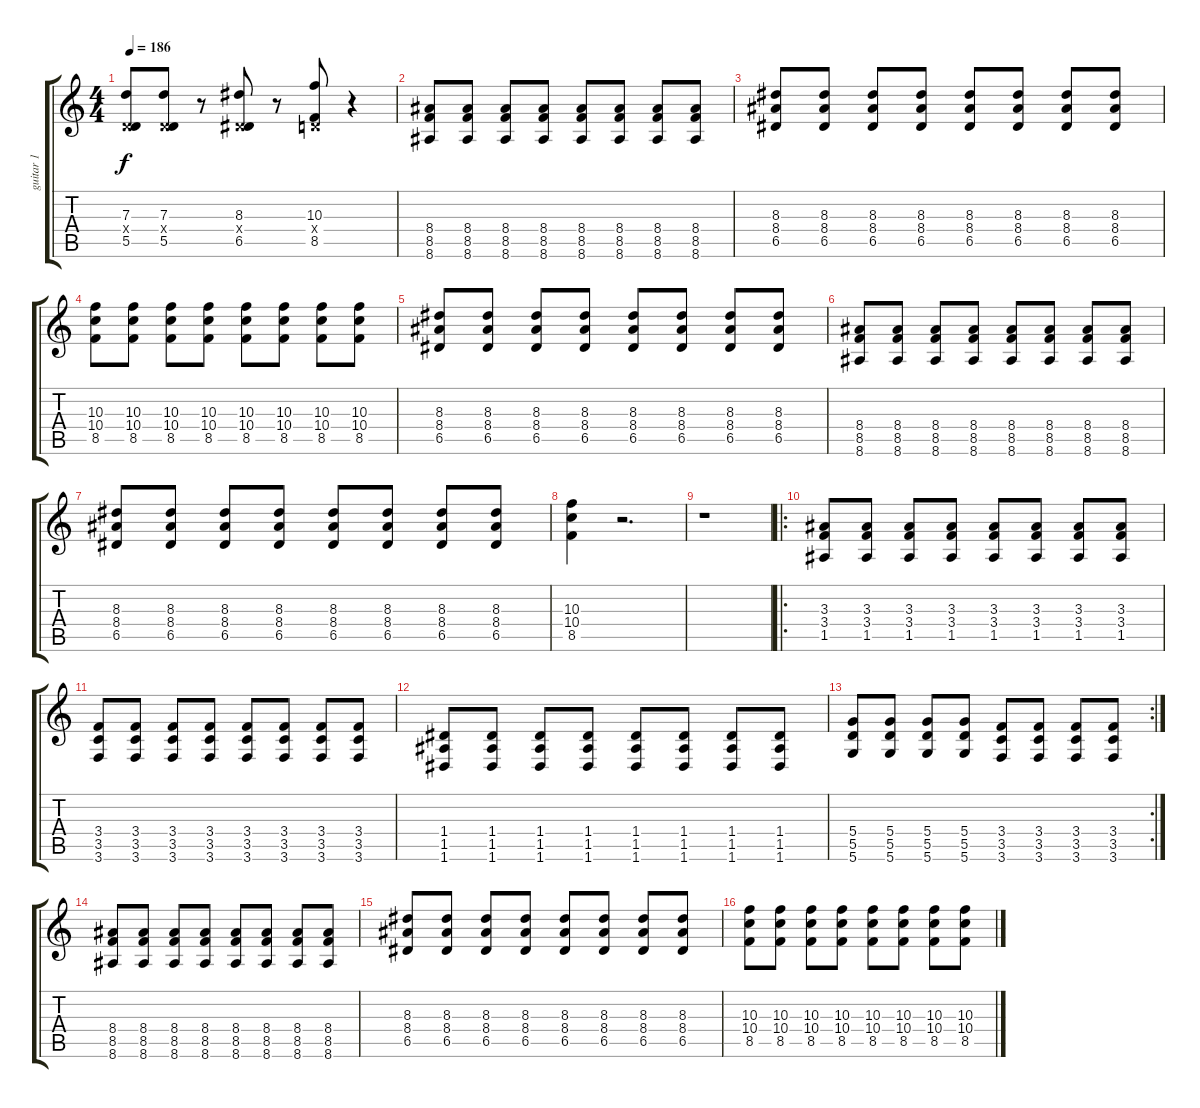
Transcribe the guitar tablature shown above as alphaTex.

\track ("guitar 1" "guitar 1") {instrument distortionguitar}
\staff {score tabs}
\tuning (E4 B3 G3 D3 A2 D2) {hide}
\ts (4 4)
\tempo 186
\clef g2
\ks c
(7.3 0.4{x} 5.5).8{dy f} (7.3 0.4{x} 5.5).8 r.8 (8.3 0.4{x} 6.5).8 r.8 (10.3 0.4{x} 8.5).8 r.4 |
(8.4 8.5 8.6).8 (8.4 8.5 8.6).8 (8.4 8.5 8.6).8 (8.4 8.5 8.6).8 (8.4 8.5 8.6).8 (8.4 8.5 8.6).8 (8.4 8.5 8.6).8 (8.4 8.5 8.6).8 |
(8.3 8.4 6.5).8 (8.3 8.4 6.5).8 (8.3 8.4 6.5).8 (8.3 8.4 6.5).8 (8.3 8.4 6.5).8 (8.3 8.4 6.5).8 (8.3 8.4 6.5).8 (8.3 8.4 6.5).8 |
(10.3 10.4 8.5).8 (10.3 10.4 8.5).8 (10.3 10.4 8.5).8 (10.3 10.4 8.5).8 (10.3 10.4 8.5).8 (10.3 10.4 8.5).8 (10.3 10.4 8.5).8 (10.3 10.4 8.5).8 |
(8.3 8.4 6.5).8 (8.3 8.4 6.5).8 (8.3 8.4 6.5).8 (8.3 8.4 6.5).8 (8.3 8.4 6.5).8 (8.3 8.4 6.5).8 (8.3 8.4 6.5).8 (8.3 8.4 6.5).8 |
(8.4 8.5 8.6).8 (8.4 8.5 8.6).8 (8.4 8.5 8.6).8 (8.4 8.5 8.6).8 (8.4 8.5 8.6).8 (8.4 8.5 8.6).8 (8.4 8.5 8.6).8 (8.4 8.5 8.6).8 |
(8.3 8.4 6.5).8 (8.3 8.4 6.5).8 (8.3 8.4 6.5).8 (8.3 8.4 6.5).8 (8.3 8.4 6.5).8 (8.3 8.4 6.5).8 (8.3 8.4 6.5).8 (8.3 8.4 6.5).8 |
(10.3 10.4 8.5).4 r.2{d} |
r.1 |
\ro
(3.3 3.4 1.5).8 (3.3 3.4 1.5).8 (3.3 3.4 1.5).8 (3.3 3.4 1.5).8 (3.3 3.4 1.5).8 (3.3 3.4 1.5).8 (3.3 3.4 1.5).8 (3.3 3.4 1.5).8 |
(3.4 3.5 3.6).8 (3.4 3.5 3.6).8 (3.4 3.5 3.6).8 (3.4 3.5 3.6).8 (3.4 3.5 3.6).8 (3.4 3.5 3.6).8 (3.4 3.5 3.6).8 (3.4 3.5 3.6).8 |
(1.4 1.5 1.6).8 (1.4 1.5 1.6).8 (1.4 1.5 1.6).8 (1.4 1.5 1.6).8 (1.4 1.5 1.6).8 (1.4 1.5 1.6).8 (1.4 1.5 1.6).8 (1.4 1.5 1.6).8 |
\rc 2
(5.4 5.5 5.6).8 (5.4 5.5 5.6).8 (5.4 5.5 5.6).8 (5.4 5.5 5.6).8 (3.4 3.5 3.6).8 (3.4 3.5 3.6).8 (3.4 3.5 3.6).8 (3.4 3.5 3.6).8 |
(8.4 8.5 8.6).8 (8.4 8.5 8.6).8 (8.4 8.5 8.6).8 (8.4 8.5 8.6).8 (8.4 8.5 8.6).8 (8.4 8.5 8.6).8 (8.4 8.5 8.6).8 (8.4 8.5 8.6).8 |
(8.3 8.4 6.5).8 (8.3 8.4 6.5).8 (8.3 8.4 6.5).8 (8.3 8.4 6.5).8 (8.3 8.4 6.5).8 (8.3 8.4 6.5).8 (8.3 8.4 6.5).8 (8.3 8.4 6.5).8 |
(10.3 10.4 8.5).8 (10.3 10.4 8.5).8 (10.3 10.4 8.5).8 (10.3 10.4 8.5).8 (10.3 10.4 8.5).8 (10.3 10.4 8.5).8 (10.3 10.4 8.5).8 (10.3 10.4 8.5).8
